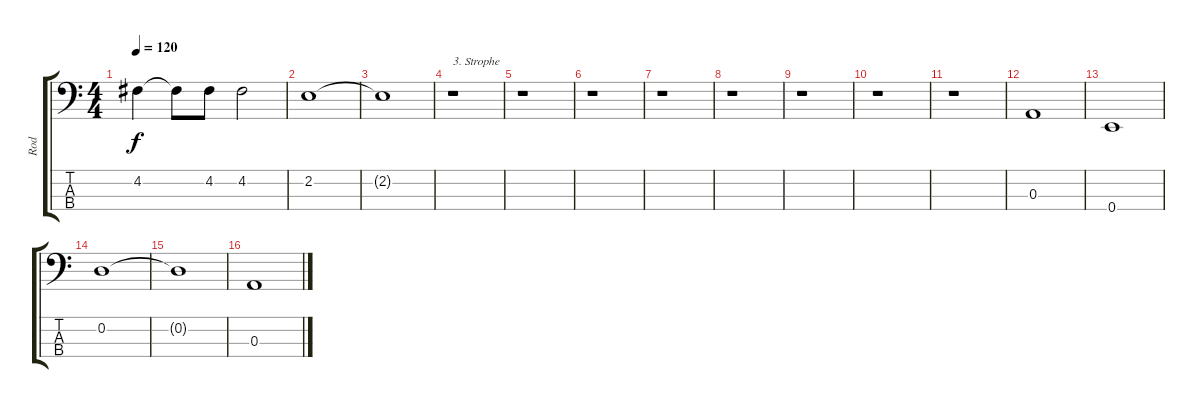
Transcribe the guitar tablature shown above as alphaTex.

\track ("Rod" "Rod") {instrument electricbasspick}
\staff {score tabs}
\tuning (G2 D2 A1 E1) {hide}
\ts (4 4)
\tempo 120
\clef f4
\ks c
4.2.4{dy f} 4.2{t}.8 4.2.8 4.2.2 |
2.2.1 |
2.2{t}.1 |
r.1{txt "3. Strophe"} |
r.1 |
r.1 |
r.1 |
r.1 |
r.1 |
r.1 |
r.1 |
0.3.1 |
0.4.1 |
0.2.1 |
0.2{t}.1 |
0.3.1
